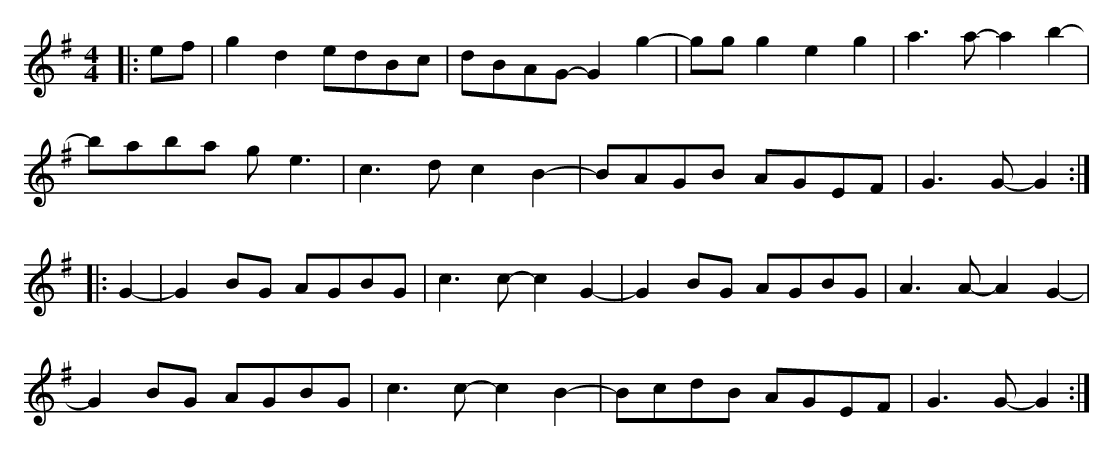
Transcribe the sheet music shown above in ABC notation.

X:1
M:4/4
K:G
|:ef|g2d2 edBc|dBAG-G2g2-|ggg2 e2g2|a3a- a2b2-|
baba ge3|c3dc2B2-|BAGB AGEF|G3G- G2:|
|:G2-|G2BG AGBG|c3c- c2G2-|G2BG AGBG|A3A- A2 G2-|
G2BG AGBG|c3c- c2B2-|BcdB AGEF|G3G- G2:|
